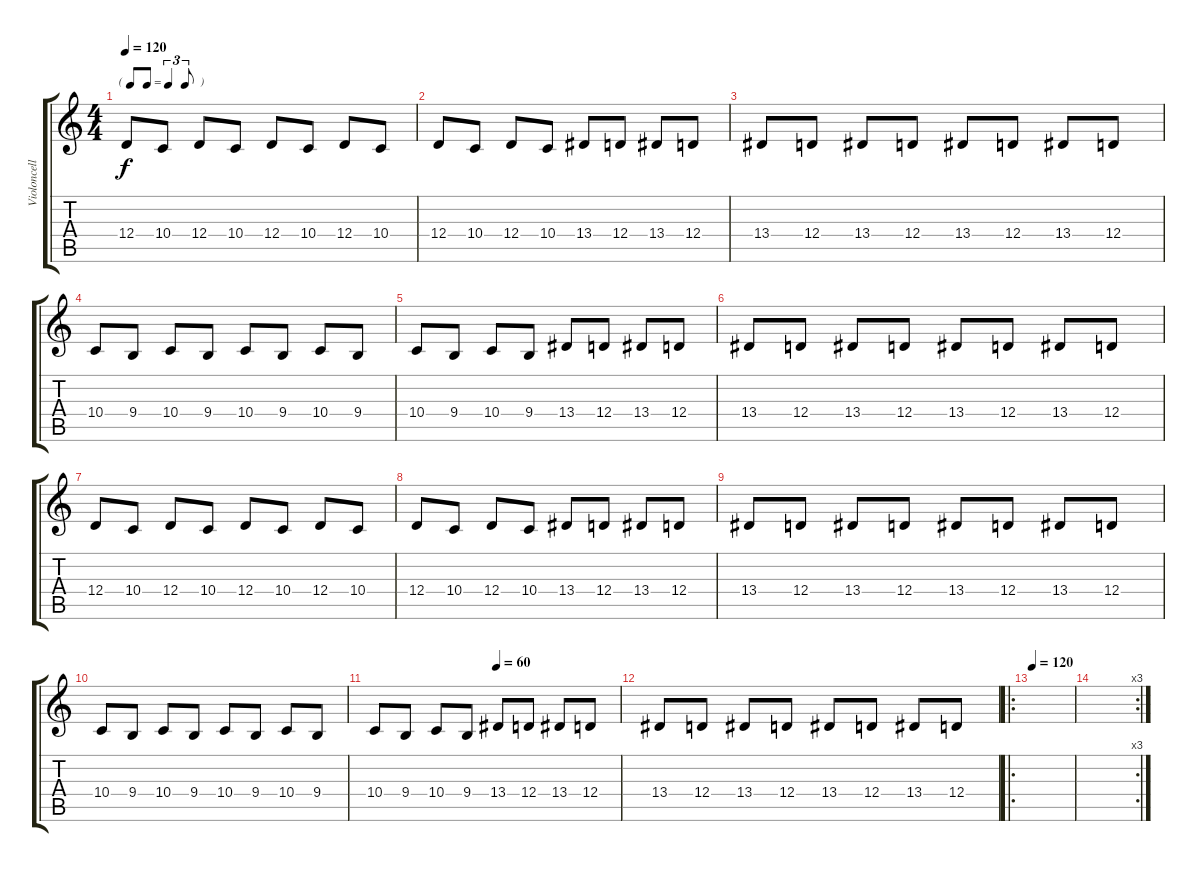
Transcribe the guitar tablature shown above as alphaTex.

\track ("Violoncelle" "Violoncell") {instrument cello}
\staff {score tabs}
\tuning (E4 B3 G3 D3 A2 E2) {hide}
\ts (4 4)
\tf triplet8th
\tempo 120
\clef g2
\ks c
12.4.8{dy f instrument cello} 10.4.8 12.4.8 10.4.8 12.4.8 10.4.8 12.4.8 10.4.8 |
12.4.8 10.4.8 12.4.8 10.4.8 13.4.8 12.4.8 13.4.8 12.4.8 |
13.4.8 12.4.8 13.4.8 12.4.8 13.4.8 12.4.8 13.4.8 12.4.8 |
10.4.8 9.4.8 10.4.8 9.4.8 10.4.8 9.4.8 10.4.8 9.4.8 |
10.4.8 9.4.8 10.4.8 9.4.8 13.4.8 12.4.8 13.4.8 12.4.8 |
13.4.8 12.4.8 13.4.8 12.4.8 13.4.8 12.4.8 13.4.8 12.4.8 |
12.4.8 10.4.8 12.4.8 10.4.8 12.4.8 10.4.8 12.4.8 10.4.8 |
12.4.8 10.4.8 12.4.8 10.4.8 13.4.8 12.4.8 13.4.8 12.4.8 |
13.4.8 12.4.8 13.4.8 12.4.8 13.4.8 12.4.8 13.4.8 12.4.8 |
10.4.8 9.4.8 10.4.8 9.4.8 10.4.8 9.4.8 10.4.8 9.4.8 |
\tempo (60 0.5)
10.4.8 9.4.8 10.4.8 9.4.8 13.4.8{volume 2} 12.4.8 13.4.8 12.4.8 |
13.4.8 12.4.8 13.4.8 12.4.8 13.4.8 12.4.8 13.4.8 12.4.8 |
\ro
\tempo 120
|
\rc 3
